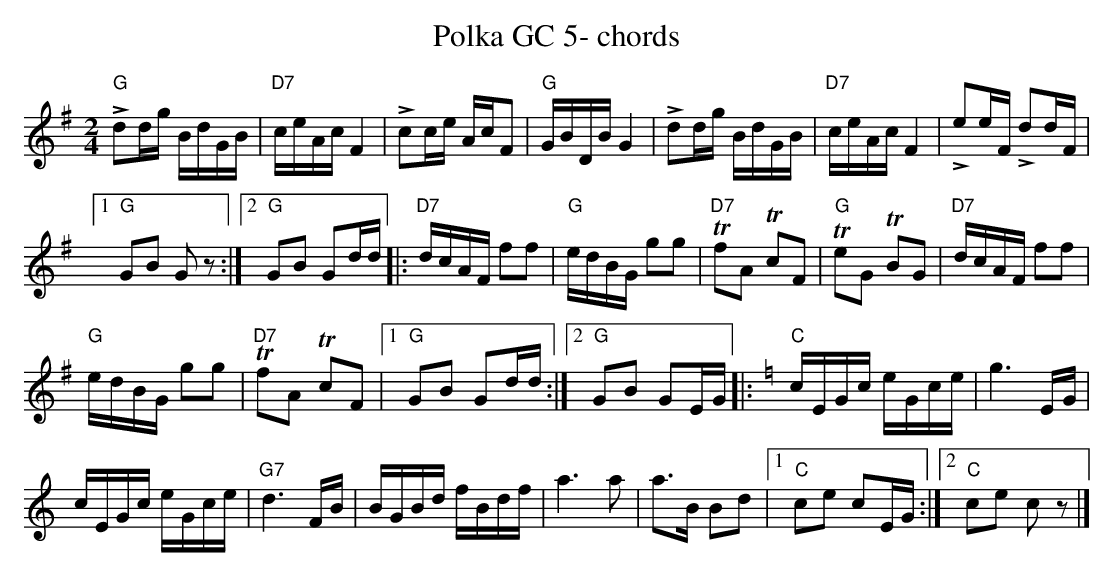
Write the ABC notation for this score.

X:1
T:Polka GC 5- chords
M:2/4
L:1/16
K:Gmaj%%MIDI gchordon
"G"!>!d2dg BdGB | "D7"ceAc F4 | !>!c2ce AcF2 | "G"GBDB G4 | !>!d2dg BdGB | "D7"ceAc F4 | !>!e2eF !>!d2dF |1
"G"G2B2 G2z2 :|2 "G"G2B2 G2dd |: "D7"dcAF f2f2 | "G"edBG g2g2 | "D7"Tf2A2 Tc2F2 | "G"Te2G2 TB2G2 | "D7"dcAF f2f2 |
"G"edBG g2g2 | "D7"Tf2A2 Tc2F2 |1 "G"G2B2 G2dd :|2 "G"G2B2 G2EG |: [K:Cmaj] "C"cEGc eGce | g6EG |
cEGc eGce | "G7"d6FB | BGBd fBdf | a6a2 | a3B B2d2 |1 "C"c2e2 c2EG :|2 "C"c2e2 c2z2 |]
